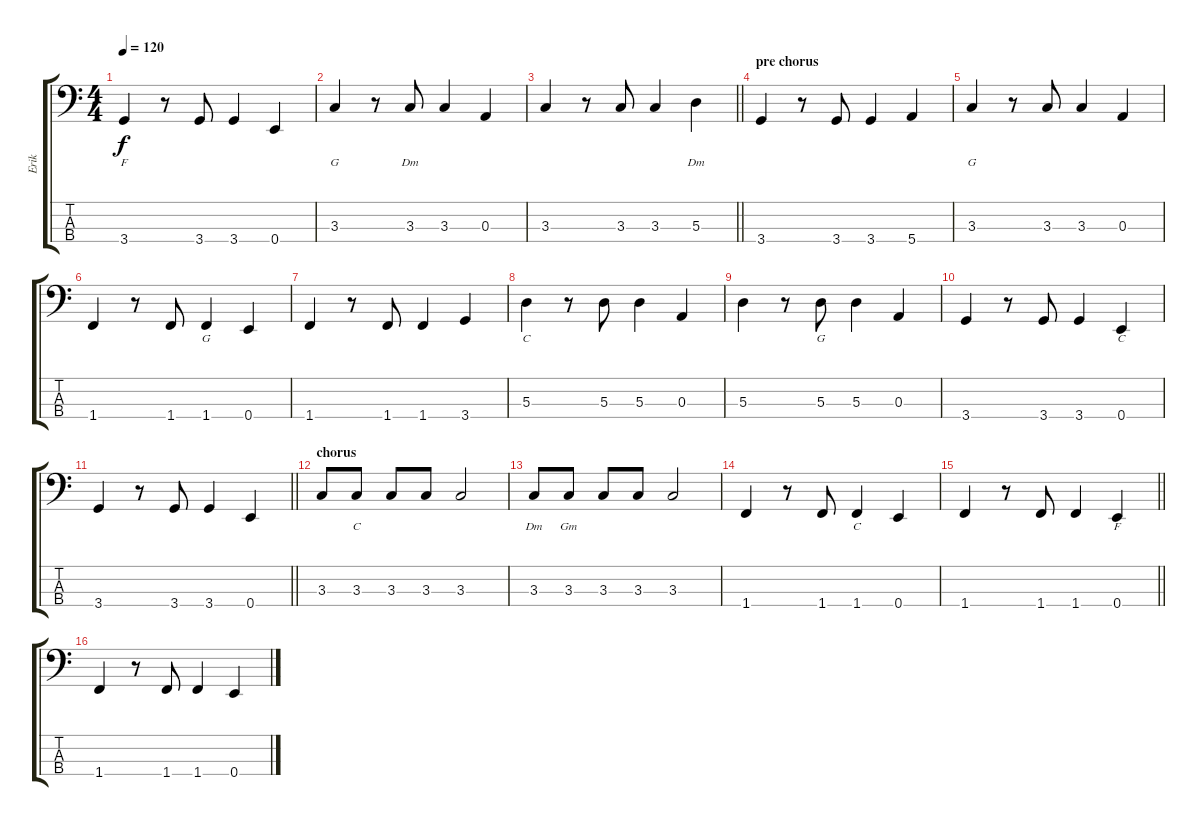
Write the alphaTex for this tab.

\track ("Erik" "Erik") {instrument electricbassfinger}
\staff {score tabs}
\tuning (G2 D2 A1 E1) {hide}
\ts (4 4)
\tempo 120
\clef f4
\ks c
3.4.4{lyrics (0 "F") lyrics (1 "") lyrics (2 "") lyrics (3 "") lyrics (4 "") dy f} r.8 3.4.8{lyrics (0 "") lyrics (1 "") lyrics (2 "") lyrics (3 "") lyrics (4 "")} 3.4.4{lyrics (0 "") lyrics (1 "") lyrics (2 "") lyrics (3 "") lyrics (4 "")} 0.4.4{lyrics (0 "") lyrics (1 "") lyrics (2 "") lyrics (3 "") lyrics (4 "")} |
3.3.4{lyrics (0 "G") lyrics (1 "") lyrics (2 "") lyrics (3 "") lyrics (4 "")} r.8 3.3.8{lyrics (0 "Dm") lyrics (1 "") lyrics (2 "") lyrics (3 "") lyrics (4 "")} 3.3.4{lyrics (0 "") lyrics (1 "") lyrics (2 "") lyrics (3 "") lyrics (4 "")} 0.3.4{lyrics (0 "") lyrics (1 "") lyrics (2 "") lyrics (3 "") lyrics (4 "")} |
\barLineRight lightlight
3.3.4{lyrics (0 "") lyrics (1 "") lyrics (2 "") lyrics (3 "") lyrics (4 "")} r.8 3.3.8{lyrics (0 "") lyrics (1 "") lyrics (2 "") lyrics (3 "") lyrics (4 "")} 3.3.4{lyrics (0 "") lyrics (1 "") lyrics (2 "") lyrics (3 "") lyrics (4 "")} 5.3.4{lyrics (0 "Dm") lyrics (1 "") lyrics (2 "") lyrics (3 "") lyrics (4 "")} |
\section ("" "pre chorus")
3.4.4{lyrics (0 "") lyrics (1 "") lyrics (2 "") lyrics (3 "") lyrics (4 "")} r.8 3.4.8{lyrics (0 "") lyrics (1 "") lyrics (2 "") lyrics (3 "") lyrics (4 "")} 3.4.4{lyrics (0 "") lyrics (1 "") lyrics (2 "") lyrics (3 "") lyrics (4 "")} 5.4.4{lyrics (0 "") lyrics (1 "") lyrics (2 "") lyrics (3 "") lyrics (4 "")} |
3.3.4{lyrics (0 "G") lyrics (1 "") lyrics (2 "") lyrics (3 "") lyrics (4 "")} r.8 3.3.8{lyrics (0 "") lyrics (1 "") lyrics (2 "") lyrics (3 "") lyrics (4 "")} 3.3.4{lyrics (0 "") lyrics (1 "") lyrics (2 "") lyrics (3 "") lyrics (4 "")} 0.3.4{lyrics (0 "") lyrics (1 "") lyrics (2 "") lyrics (3 "") lyrics (4 "")} |
1.4.4{lyrics (0 "") lyrics (1 "") lyrics (2 "") lyrics (3 "") lyrics (4 "")} r.8 1.4.8{lyrics (0 "") lyrics (1 "") lyrics (2 "") lyrics (3 "") lyrics (4 "")} 1.4.4{lyrics (0 "G") lyrics (1 "") lyrics (2 "") lyrics (3 "") lyrics (4 "")} 0.4.4{lyrics (0 "") lyrics (1 "") lyrics (2 "") lyrics (3 "") lyrics (4 "")} |
1.4.4{lyrics (0 "") lyrics (1 "") lyrics (2 "") lyrics (3 "") lyrics (4 "")} r.8 1.4.8{lyrics (0 "") lyrics (1 "") lyrics (2 "") lyrics (3 "") lyrics (4 "")} 1.4.4{lyrics (0 "") lyrics (1 "") lyrics (2 "") lyrics (3 "") lyrics (4 "")} 3.4.4{lyrics (0 "") lyrics (1 "") lyrics (2 "") lyrics (3 "") lyrics (4 "")} |
5.3.4{lyrics (0 "C") lyrics (1 "") lyrics (2 "") lyrics (3 "") lyrics (4 "")} r.8 5.3.8{lyrics (0 "") lyrics (1 "") lyrics (2 "") lyrics (3 "") lyrics (4 "")} 5.3.4{lyrics (0 "") lyrics (1 "") lyrics (2 "") lyrics (3 "") lyrics (4 "")} 0.3.4{lyrics (0 "") lyrics (1 "") lyrics (2 "") lyrics (3 "") lyrics (4 "")} |
5.3.4{lyrics (0 "") lyrics (1 "") lyrics (2 "") lyrics (3 "") lyrics (4 "")} r.8 5.3.8{lyrics (0 "G") lyrics (1 "") lyrics (2 "") lyrics (3 "") lyrics (4 "")} 5.3.4{lyrics (0 "") lyrics (1 "") lyrics (2 "") lyrics (3 "") lyrics (4 "")} 0.3.4{lyrics (0 "") lyrics (1 "") lyrics (2 "") lyrics (3 "") lyrics (4 "")} |
3.4.4{lyrics (0 "") lyrics (1 "") lyrics (2 "") lyrics (3 "") lyrics (4 "")} r.8 3.4.8{lyrics (0 "") lyrics (1 "") lyrics (2 "") lyrics (3 "") lyrics (4 "")} 3.4.4{lyrics (0 "") lyrics (1 "") lyrics (2 "") lyrics (3 "") lyrics (4 "")} 0.4.4{lyrics (0 "C") lyrics (1 "") lyrics (2 "") lyrics (3 "") lyrics (4 "")} |
\barLineRight lightlight
3.4.4{lyrics (0 "") lyrics (1 "") lyrics (2 "") lyrics (3 "") lyrics (4 "")} r.8 3.4.8{lyrics (0 "") lyrics (1 "") lyrics (2 "") lyrics (3 "") lyrics (4 "")} 3.4.4{lyrics (0 "") lyrics (1 "") lyrics (2 "") lyrics (3 "") lyrics (4 "")} 0.4.4{lyrics (0 "") lyrics (1 "") lyrics (2 "") lyrics (3 "") lyrics (4 "")} |
\section ("" "chorus")
3.3.8{lyrics (0 "") lyrics (1 "") lyrics (2 "") lyrics (3 "") lyrics (4 "")} 3.3.8{lyrics (0 "C") lyrics (1 "") lyrics (2 "") lyrics (3 "") lyrics (4 "")} 3.3.8{lyrics (0 "") lyrics (1 "") lyrics (2 "") lyrics (3 "") lyrics (4 "")} 3.3.8{lyrics (0 "") lyrics (1 "") lyrics (2 "") lyrics (3 "") lyrics (4 "")} 3.3.2{lyrics (0 "") lyrics (1 "") lyrics (2 "") lyrics (3 "") lyrics (4 "")} |
3.3.8{lyrics (0 "Dm") lyrics (1 "") lyrics (2 "") lyrics (3 "") lyrics (4 "")} 3.3.8{lyrics (0 "Gm") lyrics (1 "") lyrics (2 "") lyrics (3 "") lyrics (4 "")} 3.3.8{lyrics (0 "") lyrics (1 "") lyrics (2 "") lyrics (3 "") lyrics (4 "")} 3.3.8{lyrics (0 "") lyrics (1 "") lyrics (2 "") lyrics (3 "") lyrics (4 "")} 3.3.2{lyrics (0 "") lyrics (1 "") lyrics (2 "") lyrics (3 "") lyrics (4 "")} |
1.4.4{lyrics (0 "") lyrics (1 "") lyrics (2 "") lyrics (3 "") lyrics (4 "")} r.8 1.4.8{lyrics (0 "") lyrics (1 "") lyrics (2 "") lyrics (3 "") lyrics (4 "")} 1.4.4{lyrics (0 "C") lyrics (1 "") lyrics (2 "") lyrics (3 "") lyrics (4 "")} 0.4.4{lyrics (0 "") lyrics (1 "") lyrics (2 "") lyrics (3 "") lyrics (4 "")} |
\barLineRight lightlight
1.4.4{lyrics (0 "") lyrics (1 "") lyrics (2 "") lyrics (3 "") lyrics (4 "")} r.8 1.4.8{lyrics (0 "") lyrics (1 "") lyrics (2 "") lyrics (3 "") lyrics (4 "")} 1.4.4{lyrics (0 "") lyrics (1 "") lyrics (2 "") lyrics (3 "") lyrics (4 "")} 0.4.4{lyrics (0 "F") lyrics (1 "") lyrics (2 "") lyrics (3 "") lyrics (4 "")} |
1.4.4{lyrics (0 "") lyrics (1 "") lyrics (2 "") lyrics (3 "") lyrics (4 "")} r.8 1.4.8{lyrics (0 "") lyrics (1 "") lyrics (2 "") lyrics (3 "") lyrics (4 "")} 1.4.4{lyrics (0 "") lyrics (1 "") lyrics (2 "") lyrics (3 "") lyrics (4 "")} 0.4.4{lyrics (0 "") lyrics (1 "") lyrics (2 "") lyrics (3 "") lyrics (4 "")}
